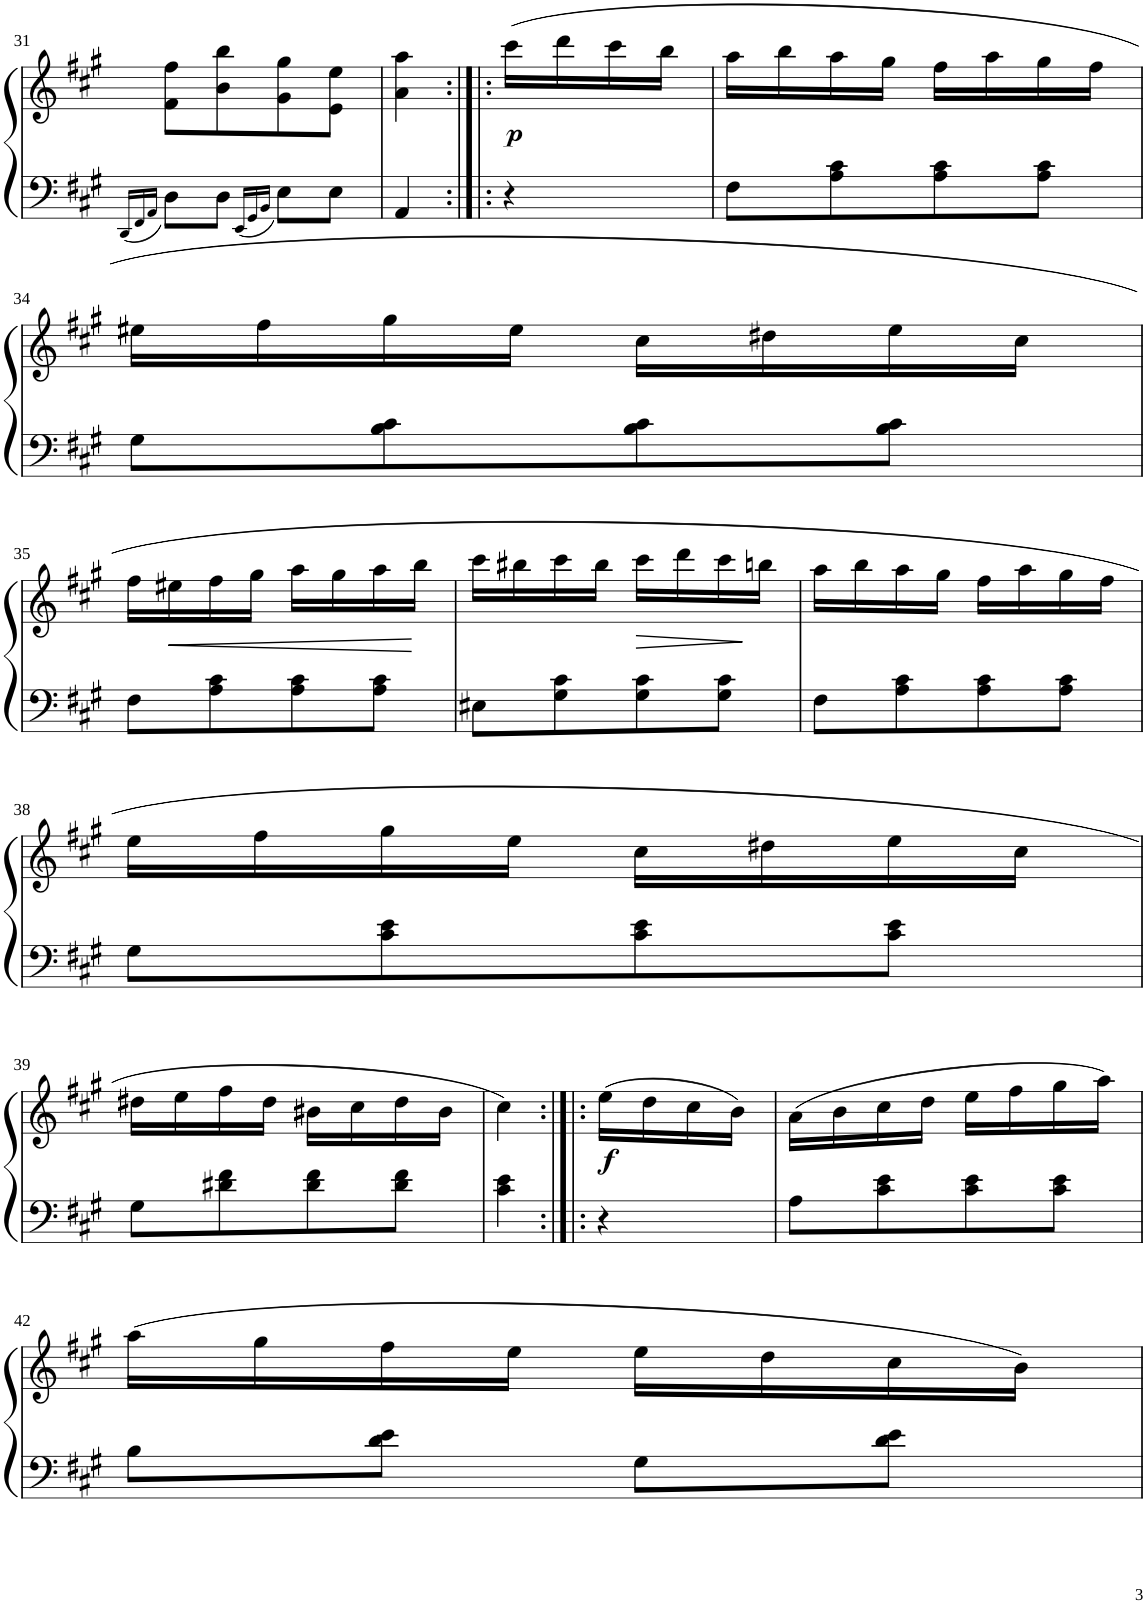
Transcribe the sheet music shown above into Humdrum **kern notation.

**kern	**kern	**dynam
*part1	*part1	*part1
*staff2	*staff1	*staff1/2
*I"Piano	*	*
*I'Pno	*	*
!!LO:PB:g=z
*clefF4	*clefG2	*
*k[f#c#g#]	*k[f#c#g#]	*
*M2/4	*M2/4	*
=31	=31	=31
16qDD/LL	.	.
16qFF#/	.	.
16qAA/JJ	.	.
8D\L	8f#\ 8ff#\L	.
8D\J	8b\ 8bb\	.
16qEE/LL	.	.
16qGG#/	.	.
16qBB/JJ	.	.
8E\L	8g#\ 8gg#\	.
8E\J	8e\ 8ee\J	.
=32	=32	=32
4AA/	4a\ 4aa\	.
=32:|!|:	=32:|!|:	=32:|!|:
!	!	!LO:DY:b
4r	(16ccc#\LL	p
.	16ddd\	.
.	16ccc#\	.
.	16bb\JJ	.
=33	=33	=33
8F#\L	16aa\LL	.
.	16bb\	.
8A\ 8c#\	16aa\	.
.	16gg#\JJ	.
8A\ 8c#\	16ff#\LL	.
.	16aa\	.
8A\ 8c#\J	16gg#\	.
.	16ff#\JJ	.
!!LO:LB:g=z
=34	=34	=34
8G#\L	16ee#X\LL	.
.	16ff#\	.
8B\ 8c#\	16gg#\	.
.	16ee#\JJ	.
8B\ 8c#\	16cc#\LL	.
.	16dd#X\	.
8B\ 8c#\J	16ee#\	.
.	16cc#\JJ	.
!!LO:LB:g=z
=35	=35	=35
8F#\L	16ff#\LL	.
!	!	!LO:HP:b
.	16ee#X\	<
8A\ 8c#\	16ff#\	.
.	16gg#\JJ	.
8A\ 8c#\	16aa\LL	.
.	16gg#\	.
8A\ 8c#\J	16aa\	.
.	16bb\JJ	.
.	.	[
=36	=36	=36
8E#X\L	16ccc#\LL	.
.	16bb#X\	.
8G#\ 8c#\	16ccc#\	.
.	16bb#\JJ	.
!	!	!LO:HP:b
8G#\ 8c#\	16ccc#\LL	>
.	16ddd\	.
8G#\ 8c#\J	16ccc#\	.
.	16bbn\JJ	.
.	.	]
=37	=37	=37
8F#\L	16aa\LL	.
.	16bb\	.
8A\ 8c#\	16aa\	.
.	16gg#\JJ	.
8A\ 8c#\	16ff#\LL	.
.	16aa\	.
8A\ 8c#\J	16gg#\	.
.	16ff#\JJ	.
!!LO:LB:g=z
=38	=38	=38
8G#\L	16ee\LL	.
.	16ff#\	.
8c#\ 8e\	16gg#\	.
.	16ee\JJ	.
8c#\ 8e\	16cc#\LL	.
.	16dd#X\	.
8c#\ 8e\J	16ee\	.
.	16cc#\JJ	.
!!LO:LB:g=z
=39	=39	=39
8G#\L	16dd#X\LL	.
.	16ee\	.
8d#X\ 8f#\	16ff#\	.
.	16dd#\JJ	.
8d#\ 8f#\	16b#X\LL	.
.	16cc#\	.
8d#\ 8f#\J	16dd#\	.
.	16b#\JJ	.
=40	=40	=40
4c#\ 4e\	4cc#\)	.
=40:|!|:	=40:|!|:	=40:|!|:
!	!	!LO:DY:b
4r	(16ee\LL	f
.	16dd\	.
.	16cc#\	.
.	16b\JJ)	.
=41	=41	=41
8A\L	(16a\LL	.
.	16b\	.
8c#\ 8e\	16cc#\	.
.	16dd\JJ	.
8c#\ 8e\	16ee\LL	.
.	16ff#\	.
8c#\ 8e\J	16gg#\	.
.	16aa\JJ)	.
!!LO:LB:g=z
=42	=42	=42
8B\L	(16aa\LL	.
.	16gg#\	.
8d\ 8e\J	16ff#\	.
.	16ee\JJ	.
8G#\L	16ee\LL	.
.	16dd\	.
8d\ 8e\J	16cc#\	.
.	16b\JJ)	.
=	=	=
*-	*-	*-
